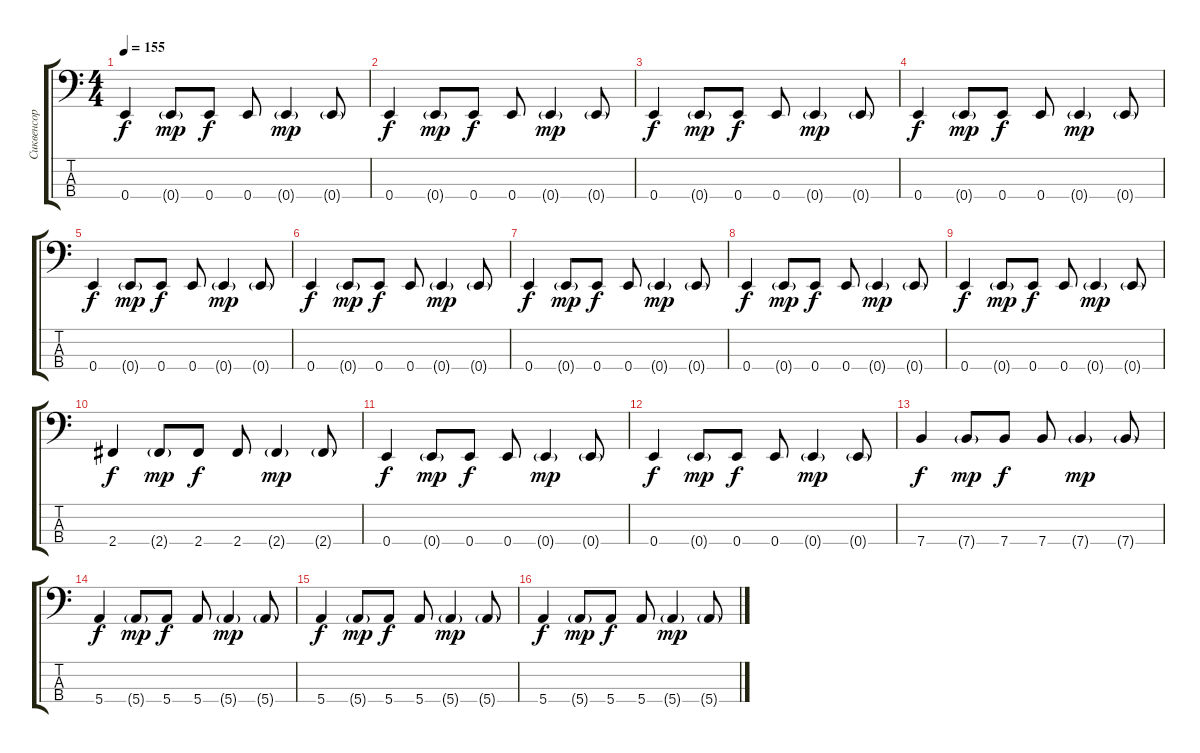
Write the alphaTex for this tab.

\track ("Сиквенсор" "Сиквенсор") {instrument electricbasspick}
\staff {score tabs}
\tuning (G2 D2 A1 E1) {hide}
\ts (4 4)
\tempo 155
\clef f4
\ks c
0.4.4{dy f} 0.4{g}.8{dy mp} 0.4.8{dy f} 0.4.8 0.4{g}.4{dy mp} 0.4{g}.8 |
0.4.4{dy f} 0.4{g}.8{dy mp} 0.4.8{dy f} 0.4.8 0.4{g}.4{dy mp} 0.4{g}.8 |
0.4.4{dy f} 0.4{g}.8{dy mp} 0.4.8{dy f} 0.4.8 0.4{g}.4{dy mp} 0.4{g}.8 |
0.4.4{dy f} 0.4{g}.8{dy mp} 0.4.8{dy f} 0.4.8 0.4{g}.4{dy mp} 0.4{g}.8 |
0.4.4{dy f} 0.4{g}.8{dy mp} 0.4.8{dy f} 0.4.8 0.4{g}.4{dy mp} 0.4{g}.8 |
0.4.4{dy f} 0.4{g}.8{dy mp} 0.4.8{dy f} 0.4.8 0.4{g}.4{dy mp} 0.4{g}.8 |
0.4.4{dy f} 0.4{g}.8{dy mp} 0.4.8{dy f} 0.4.8 0.4{g}.4{dy mp} 0.4{g}.8 |
0.4.4{dy f} 0.4{g}.8{dy mp} 0.4.8{dy f} 0.4.8 0.4{g}.4{dy mp} 0.4{g}.8 |
0.4.4{dy f} 0.4{g}.8{dy mp} 0.4.8{dy f} 0.4.8 0.4{g}.4{dy mp} 0.4{g}.8 |
2.4.4{dy f} 2.4{g}.8{dy mp} 2.4.8{dy f} 2.4.8 2.4{g}.4{dy mp} 2.4{g}.8 |
0.4.4{dy f} 0.4{g}.8{dy mp} 0.4.8{dy f} 0.4.8 0.4{g}.4{dy mp} 0.4{g}.8 |
0.4.4{dy f} 0.4{g}.8{dy mp} 0.4.8{dy f} 0.4.8 0.4{g}.4{dy mp} 0.4{g}.8 |
7.4.4{dy f} 7.4{g}.8{dy mp} 7.4.8{dy f} 7.4.8 7.4{g}.4{dy mp} 7.4{g}.8 |
5.4.4{dy f} 5.4{g}.8{dy mp} 5.4.8{dy f} 5.4.8 5.4{g}.4{dy mp} 5.4{g}.8 |
5.4.4{dy f} 5.4{g}.8{dy mp} 5.4.8{dy f} 5.4.8 5.4{g}.4{dy mp} 5.4{g}.8 |
5.4.4{dy f} 5.4{g}.8{dy mp} 5.4.8{dy f} 5.4.8 5.4{g}.4{dy mp} 5.4{g}.8
